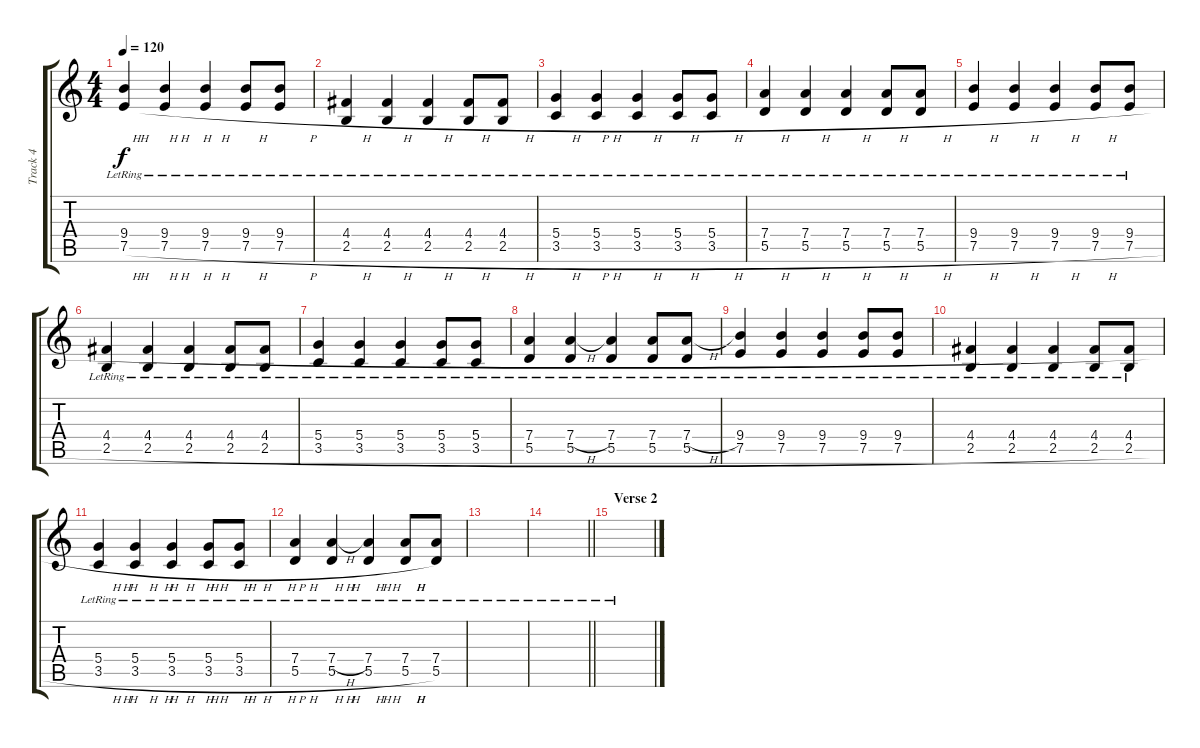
\track ("Track 4" "Track 4") {instrument distortionguitar}
\staff {score tabs}
\tuning (E4 B3 G3 D3 A2 E2) {hide}
\ts (4 4)
\tempo 120
\clef g2
\ks c
(9.4{lr} 7.5{h lr}).4{dy f} (9.4{lr} 7.5{h lr}).4 (9.4{lr} 7.5{h lr}).4 (9.4{lr} 7.5{h lr}).8 (9.4{lr} 7.5{h lr}).8 |
(4.4{lr} 2.5{h lr}).4 (4.4{lr} 2.5{h lr}).4 (4.4{lr} 2.5{h lr}).4 (4.4{lr} 2.5{h lr}).8 (4.4{lr} 2.5{h lr}).8 |
(5.4{lr} 3.5{h lr}).4 (5.4{lr} 3.5{h lr}).4 (5.4{lr} 3.5{h lr}).4 (5.4{lr} 3.5{h lr}).8 (5.4{lr} 3.5{h lr}).8 |
(7.4{lr} 5.5{h lr}).4 (7.4{lr} 5.5{h lr}).4 (7.4{lr} 5.5{h lr}).4 (7.4{lr} 5.5{h lr}).8 (7.4{lr} 5.5{h lr}).8 |
(9.4{lr} 7.5{h lr}).4 (9.4{lr} 7.5{h lr}).4 (9.4{lr} 7.5{h lr}).4 (9.4{lr} 7.5{h lr}).8 (9.4{lr} 7.5{h lr}).8 |
(4.4{lr} 2.5{h lr}).4 (4.4{lr} 2.5{h lr}).4 (4.4{lr} 2.5{h lr}).4 (4.4{lr} 2.5{h lr}).8 (4.4{lr} 2.5{h lr}).8 |
(5.4{lr} 3.5{h lr}).4 (5.4{lr} 3.5{h lr}).4 (5.4{lr} 3.5{h lr}).4 (5.4{lr} 3.5{h lr}).8 (5.4{lr} 3.5{h lr}).8 |
(7.4{lr} 5.5{h lr}).4 (7.4{h lr} 5.5{h lr}).4 (7.4{lr} 5.5{h lr}).4 (7.4{lr} 5.5{h lr}).8 (7.4{h lr} 5.5{h lr}).8 |
(9.4{lr} 7.5{h lr}).4 (9.4{lr} 7.5{h lr}).4 (9.4{lr} 7.5{h lr}).4 (9.4{lr} 7.5{h lr}).8 (9.4{lr} 7.5{h lr}).8 |
(4.4{lr} 2.5{h lr}).4 (4.4{lr} 2.5{h lr}).4 (4.4{lr} 2.5{h lr}).4 (4.4{lr} 2.5{h lr}).8 (4.4{lr} 2.5{h lr}).8 |
(5.4{lr} 3.5{h lr}).4 (5.4{lr} 3.5{h lr}).4 (5.4{lr} 3.5{h lr}).4 (5.4{lr} 3.5{h lr}).8 (5.4{lr} 3.5{h lr}).8 |
(7.4{lr} 5.5{h lr}).4 (7.4{h lr} 5.5{h lr}).4 (7.4{lr} 5.5{h lr}).4 (7.4{lr} 5.5{h lr}).8 (7.4{lr} 5.5{lr}).8 |
|
\barLineRight lightlight
|
\section ("" "Verse 2")
